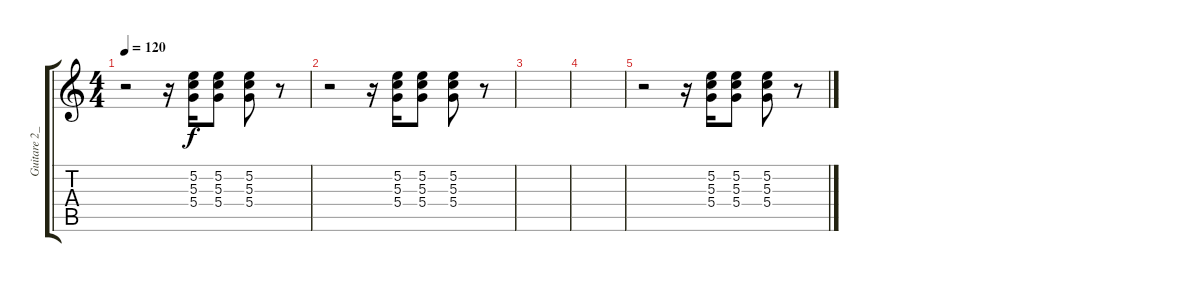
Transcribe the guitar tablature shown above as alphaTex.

\track ("Guitare 2_2" "Guitare 2_") {instrument overdrivenguitar}
\staff {score tabs}
\tuning (E4 B3 G3 D3 A2 E2) {hide}
\ts (4 4)
\tempo 120
\clef g2
\ks c
r.2{dy f} r.16 (5.2 5.3 5.4).16 (5.2 5.3 5.4).8 (5.2 5.3 5.4).8 r.8 |
r.2 r.16 (5.2 5.3 5.4).16 (5.2 5.3 5.4).8 (5.2 5.3 5.4).8 r.8 |
|
|
r.2 r.16 (5.2 5.3 5.4).16 (5.2 5.3 5.4).8 (5.2 5.3 5.4).8 r.8
